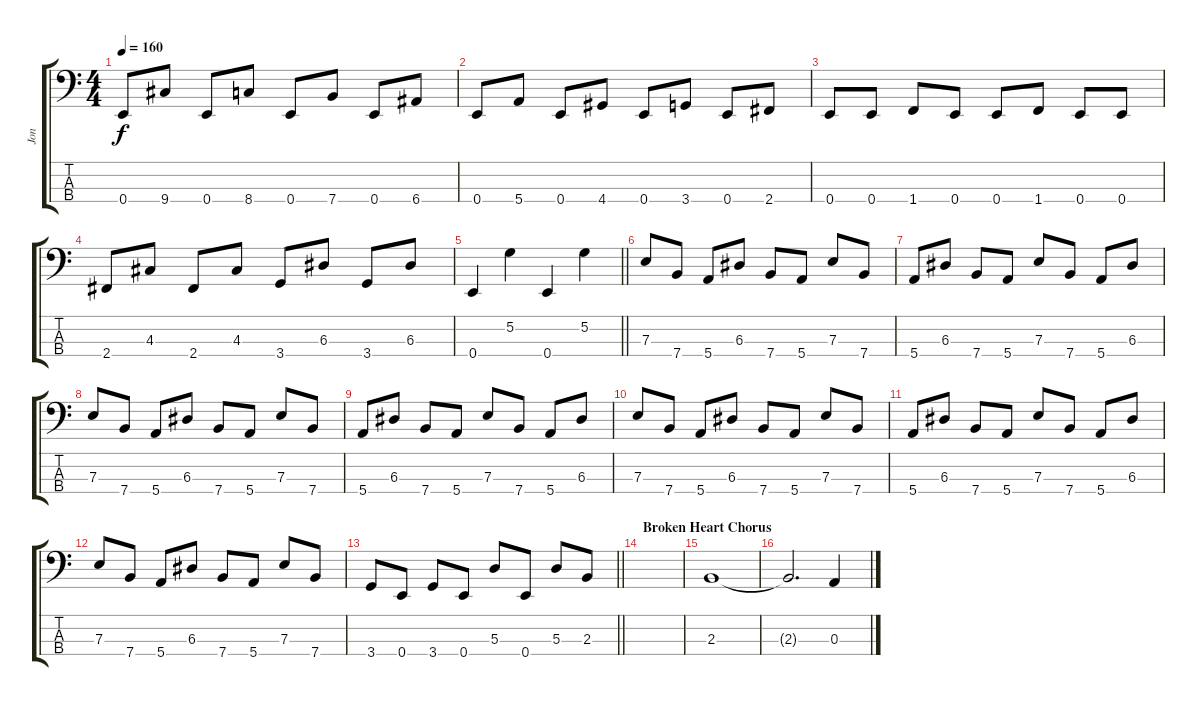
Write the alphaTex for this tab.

\track ("Jon" "Jon") {instrument electricbassfinger}
\staff {score tabs}
\tuning (G2 D2 A1 E1) {hide}
\ts (4 4)
\tempo 160
\clef f4
\ks c
0.4.8{dy f} 9.4.8 0.4.8 8.4.8 0.4.8 7.4.8 0.4.8 6.4.8 |
0.4.8 5.4.8 0.4.8 4.4.8 0.4.8 3.4.8 0.4.8 2.4.8 |
0.4.8 0.4.8 1.4.8 0.4.8 0.4.8 1.4.8 0.4.8 0.4.8 |
2.4.8 4.3.8 2.4.8 4.3.8 3.4.8 6.3.8 3.4.8 6.3.8 |
\barLineRight lightlight
0.4.4 5.2.4 0.4.4 5.2.4 |
7.3.8 7.4.8 5.4.8 6.3.8 7.4.8 5.4.8 7.3.8 7.4.8 |
5.4.8 6.3.8 7.4.8 5.4.8 7.3.8 7.4.8 5.4.8 6.3.8 |
7.3.8 7.4.8 5.4.8 6.3.8 7.4.8 5.4.8 7.3.8 7.4.8 |
5.4.8 6.3.8 7.4.8 5.4.8 7.3.8 7.4.8 5.4.8 6.3.8 |
7.3.8 7.4.8 5.4.8 6.3.8 7.4.8 5.4.8 7.3.8 7.4.8 |
5.4.8 6.3.8 7.4.8 5.4.8 7.3.8 7.4.8 5.4.8 6.3.8 |
7.3.8 7.4.8 5.4.8 6.3.8 7.4.8 5.4.8 7.3.8 7.4.8 |
\barLineRight lightlight
3.4.8 0.4.8 3.4.8 0.4.8 5.3.8 0.4.8 5.3.8 2.3.8 |
\section ("" "Broken Heart Chorus")
|
2.3.1 |
2.3{t}.2{d} 0.3.4
